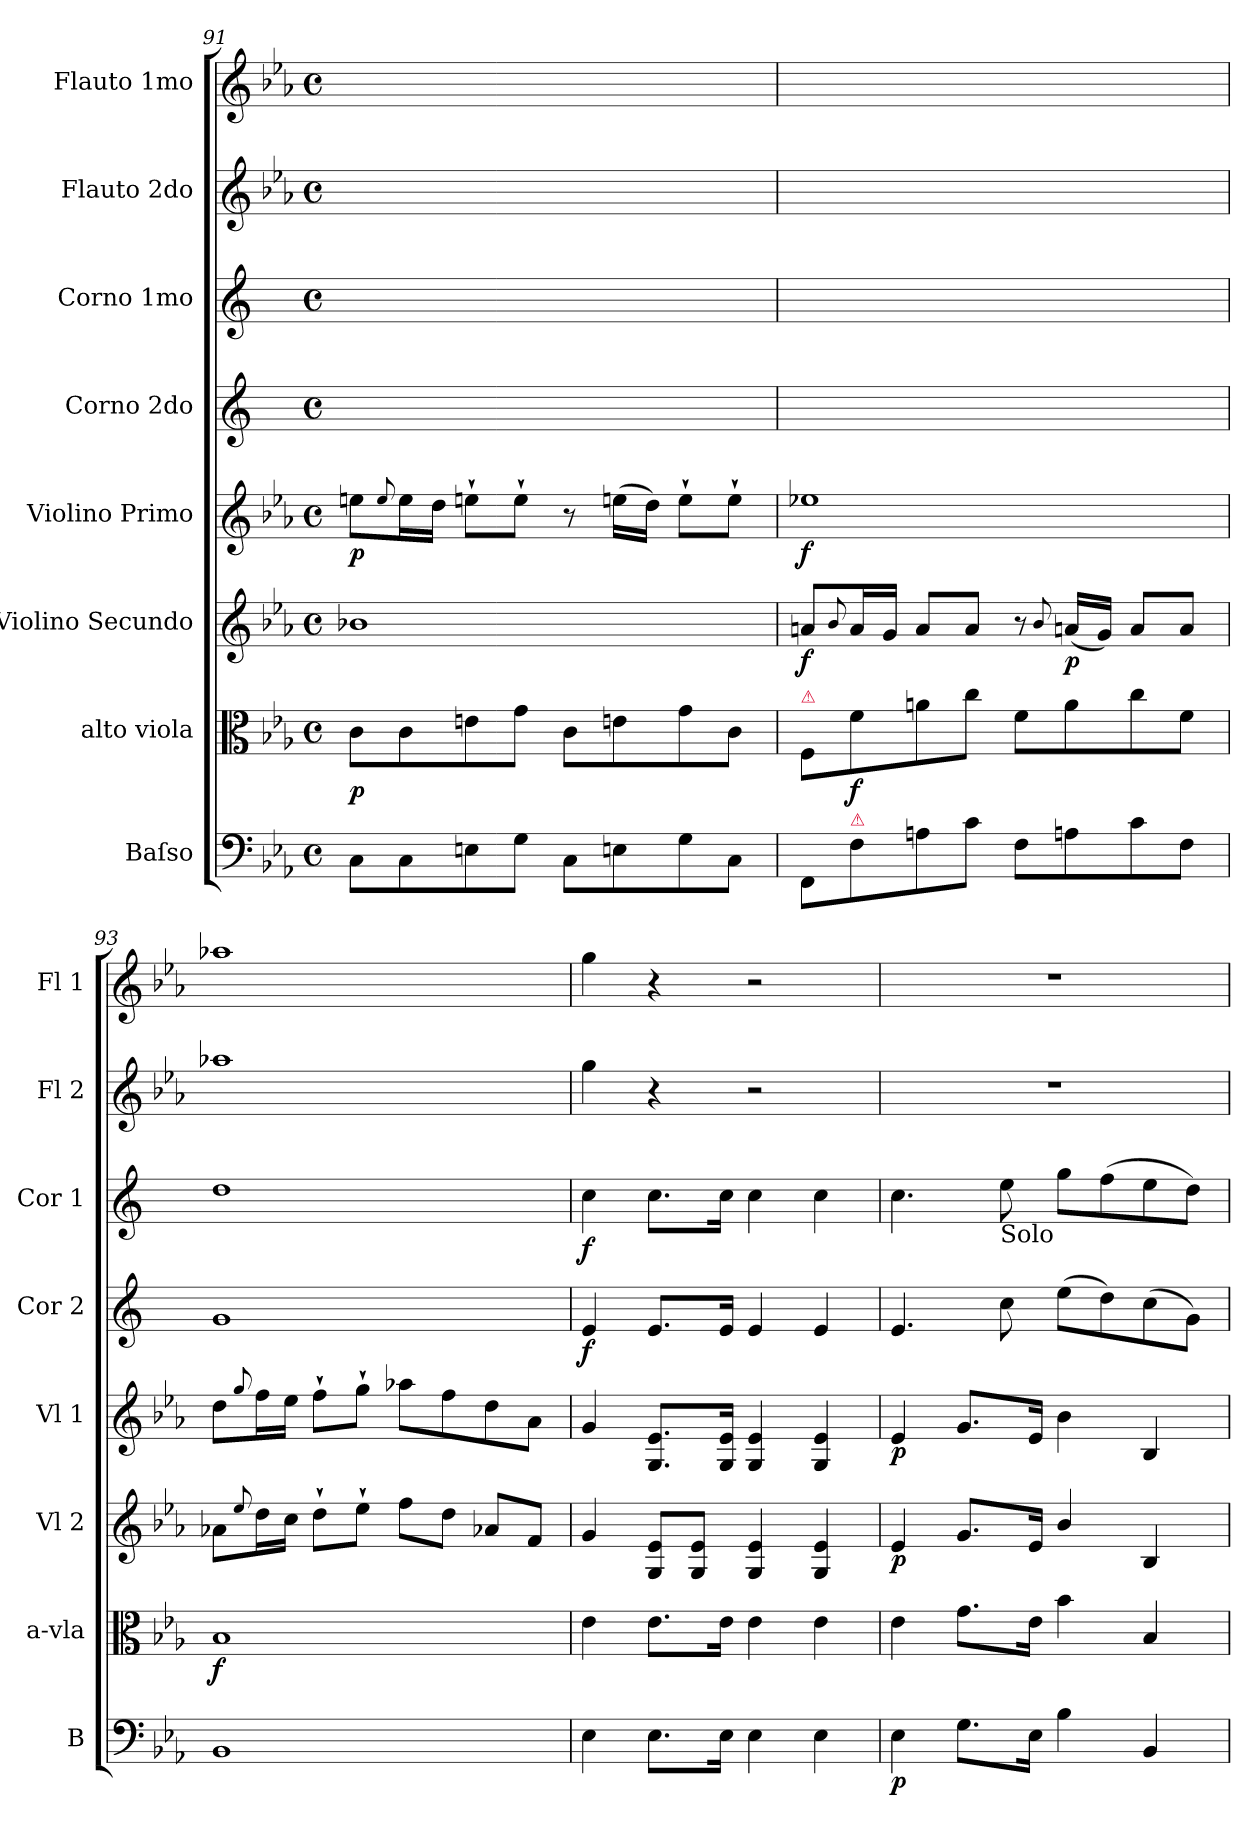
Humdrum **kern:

**kern	**dynam	**kern	**dynam	**kern	**dynam	**kern	**dynam	**kern	**dynam	**kern	**dynam	**kern	**kern
*part8	*part8	*part7	*part7	*part6	*part6	*part5	*part5	*part4	*part4	*part3	*part3	*part2	*part1
*staff8	*staff8	*staff7	*staff7	*staff6	*staff6	*staff5	*staff5	*staff4	*staff4	*staff3	*staff3	*staff2	*staff1
*I"Baſso	*	*I"alto viola	*	*I"Violino Secundo	*	*I"Violino Primo	*	*I"Corno 2do	*	*I"Corno 1mo	*	*I"Flauto 2do	*I"Flauto 1mo
*I'B	*	*I'a-vla	*	*I'Vl 2	*	*I'Vl 1	*	*I'Cor 2	*	*I'Cor 1	*	*I'Fl 2	*I'Fl 1
*clefF4	*	*clefC3	*	*clefG2	*	*clefG2	*	*clefG2	*	*clefG2	*	*clefG2	*clefG2
*	*	*	*	*	*	*	*	*ITrd-2c-3	*	*ITrd-2c-3	*	*	*
*k[b-e-a-]	*	*k[b-e-a-]	*	*k[b-e-a-]	*	*k[b-e-a-]	*	*k[b-e-a-]	*	*k[b-e-a-]	*	*k[b-e-a-]	*k[b-e-a-]
*E-:	*	*E-:	*	*E-:	*	*E-:	*	*	*	*	*	*E-:	*E-:
*M4/4	*	*M4/4	*	*M4/4	*	*M4/4	*	*M4/4	*	*M4/4	*	*M4/4	*M4/4
*met(c)	*	*met(c)	*	*met(c)	*	*met(c)	*	*met(c)	*	*met(c)	*	*met(c)	*met(c)
=91	=91	=91	=91	=91	=91	=91	=91	=91	=91	=91	=91	=91	=91
8C\L	.	8c\L	p	1b-X\	.	8een\L	p	1ryy	.	1ryy	.	1ryy	1ryy
.	.	.	.	.	.	8qqee/	.	.	.	.	.	.	.
8C\	.	8c\	.	.	.	16ee\L	.	.	.	.	.	.	.
.	.	.	.	.	.	16dd\JJ	.	.	.	.	.	.	.
8En\	.	8en\	.	.	.	8een`\L	.	.	.	.	.	.	.
8G\J	.	8g\J	.	.	.	8ee`\J	.	.	.	.	.	.	.
8C\L	.	8c\L	.	.	.	8r	.	.	.	.	.	.	.
8En\	.	8en\	.	.	.	(16een\LL	.	.	.	.	.	.	.
.	.	.	.	.	.	16dd\JJ)	.	.	.	.	.	.	.
8G\	.	8g\	.	.	.	8ee`\L	.	.	.	.	.	.	.
8C\J	.	8c\J	.	.	.	8ee`\J	.	.	.	.	.	.	.
=92	=92	=92	=92	=92	=92	=92	=92	=92	=92	=92	=92	=92	=92
!	!	!LO:TX:a:color=crimson:t=⚠	!	!	!	!	!	!	!	!	!	!	!
8FF/L	.	8F/L	.	8an/L	f	1ee-X\	f	1ryy	.	1ryy	.	1ryy	1ryy
.	.	.	.	8qqb-/	.	.	.	.	.	.	.	.	.
!LO:TX:a:color=crimson:t=⚠	!	!	!	!	!	!	!	!	!	!	!	!	!
8F\	.	8f\	f	16a/L	.	.	.	.	.	.	.	.	.
.	.	.	.	16g/JJ	.	.	.	.	.	.	.	.	.
8An\	for	8an\	.	8a/L	.	.	.	.	.	.	.	.	.
8c\J	.	8cc\J	.	8a/J	.	.	.	.	.	.	.	.	.
8F\L	.	8f\L	.	8r	.	.	.	.	.	.	.	.	.
.	.	.	.	8qqb-/	.	.	.	.	.	.	.	.	.
8An\	.	8a\	.	(16an/LL	p	.	.	.	.	.	.	.	.
.	.	.	.	16g/JJ)	.	.	.	.	.	.	.	.	.
8c\	.	8cc\	.	8a/L	.	.	.	.	.	.	.	.	.
8F\J	.	8f\J	.	8a/J	.	.	.	.	.	.	.	.	.
=93	=93	=93	=93	=93	=93	=93	=93	=93	=93	=93	=93	=93	=93
1BB-/	.	1B-/	f	8a-X\L	.	8dd\L	.	1b-/	.	1ff\	.	1aa-X\	1aa-X\
.	.	.	.	8qqee-/	.	8qqgg/	.	.	.	.	.	.	.
.	.	.	.	16dd\L	.	16ff\L	.	.	.	.	.	.	.
.	.	.	.	16cc\JJ	.	16ee-\JJ	.	.	.	.	.	.	.
.	.	.	.	8dd`\L	.	8ff`\L	.	.	.	.	.	.	.
.	.	.	.	8ee-`\J	.	8gg`\J	.	.	.	.	.	.	.
.	.	.	.	8ff\L	.	8aa-X\L	.	.	.	.	.	.	.
.	.	.	.	8dd\J	.	8ff\	.	.	.	.	.	.	.
.	.	.	.	8a-X/L	.	8dd\	.	.	.	.	.	.	.
.	.	.	.	8f/J	.	8a-\J	.	.	.	.	.	.	.
=94	=94	=94	=94	=94	=94	=94	=94	=94	=94	=94	=94	=94	=94
4E-\	.	4e-\	.	4g/	.	4g/	.	4g/	f	4ee-\	f	4gg\	4gg\
8.E-\L	.	8.e-\L	.	8G/ 8e-/L	.	8.G/ 8.e-/L	.	8.g/L	.	8.ee-\L	.	4r	4r
.	.	.	.	8G/ 8e-/J	.	.	.	.	.	.	.	.	.
16E-\Jk	.	16e-\Jk	.	.	.	16G/ 16e-/Jk	.	16g/Jk	.	16ee-\Jk	.	.	.
4E-\	.	4e-\	.	4G/ 4e-/	.	4G/ 4e-/	.	4g/	.	4ee-\	.	2r	2r
4E-\	.	4e-\	.	4G/ 4e-/	.	4G/ 4e-/	.	4g/	.	4ee-\	.	.	.
=95	=95	=95	=95	=95	=95	=95	=95	=95	=95	=95	=95	=95	=95
4E-\	p	4e-\	pianis	4e-/	p	4e-/	p	4.g/	.	4.ee-\	.	1r	1r
8.G\L	.	8.g\L	.	8.g/L	.	8.g/L	.	.	.	.	.	.	.
!	!	!	!	!	!	!	!	!	!	!LO:TX:b:t=Solo	!	!	!
.	.	.	.	.	.	.	.	8ee-\	.	8gg\	.	.	.
16E-\Jk	.	16e-\Jk	.	16e-/Jk	.	16e-/Jk	.	.	.	.	.	.	.
4B-\	.	4b-\	.	4b-/	.	4b-\	.	(8gg\L	.	8bb-\L	.	.	.
.	.	.	.	.	.	.	.	8ff\)	.	(8aa-\	.	.	.
4BB-/	.	4B-/	.	4B-/	.	4B-/	.	(8ee-\	.	8gg\	.	.	.
.	.	.	.	.	.	.	.	8b-\J)	.	8ff\J)	.	.	.
=	=	=	=	=	=	=	=	=	=	=	=	=	=
*-	*-	*-	*-	*-	*-	*-	*-	*-	*-	*-	*-	*-	*-
